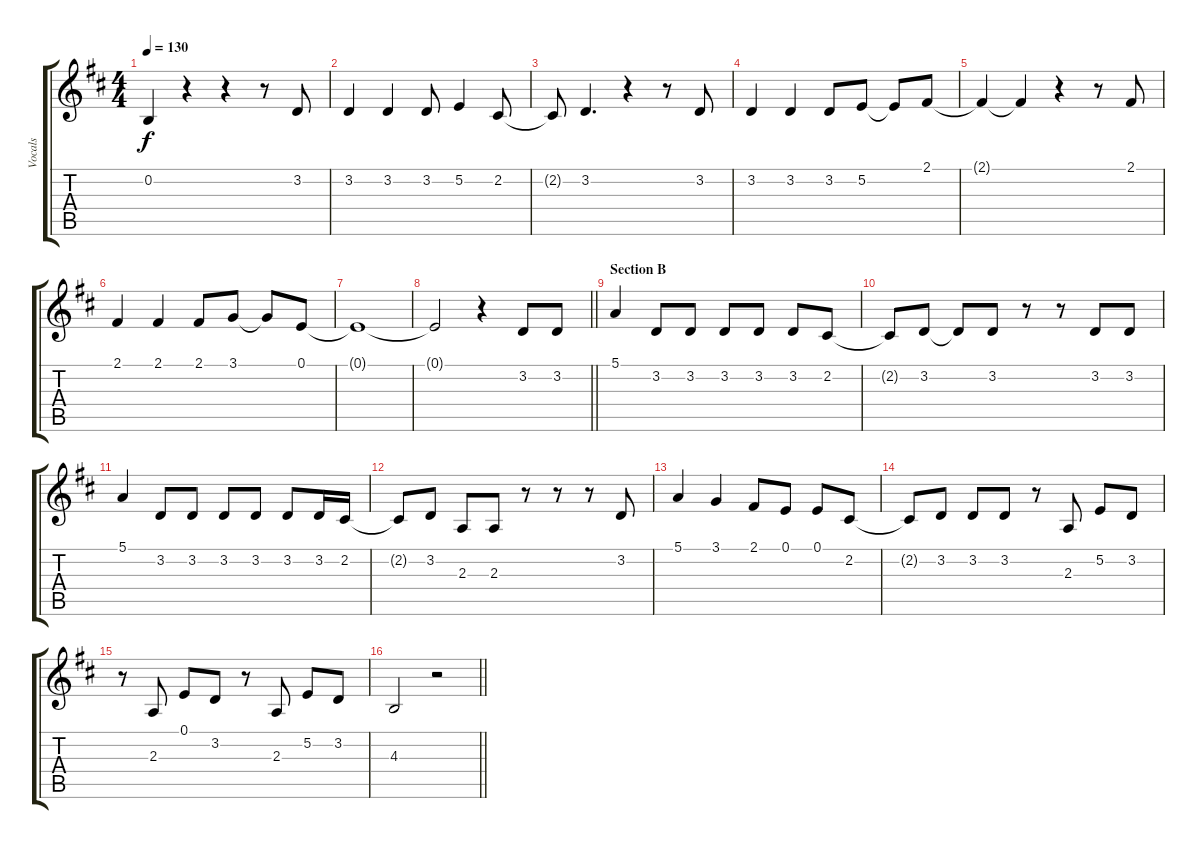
\track ("Vocals" "Vocals") {instrument altosax}
\staff {score tabs}
\tuning (E4 B3 G3 D3 A2 E2) {hide}
\ts (4 4)
\tempo 130
\clef g2
\ks d
0.2{t}.4{dy f} r.4 r.4 r.8 3.2.8 |
3.2.4 3.2.4 3.2.8 5.2.4 2.2.8 |
2.2{t}.8 3.2.4{d} r.4 r.8 3.2.8 |
3.2.4 3.2.4 3.2.8 5.2.8 5.2{t}.8 2.1.8 |
2.1{t}.4 2.1{t}.4 r.4 r.8 2.1.8 |
2.1.4 2.1.4 2.1.8 3.1.8 3.1{t}.8 0.1.8 |
0.1{t}.1 |
\barLineRight lightlight
0.1{t}.2 r.4 3.2.8 3.2.8 |
\section ("" "Section B")
5.1.4 3.2.8 3.2.8 3.2.8 3.2.8 3.2.8 2.2.8 |
2.2{t}.8 3.2.8 3.2{t}.8 3.2.8 r.8 r.8 3.2.8 3.2.8 |
5.1.4 3.2.8 3.2.8 3.2.8 3.2.8 3.2.8 3.2.16 2.2.16 |
2.2{t}.8 3.2.8 2.3.8 2.3.8 r.8 r.8 r.8 3.2.8 |
5.1.4 3.1.4 2.1.8 0.1.8 0.1.8 2.2.8 |
2.2{t}.8 3.2.8 3.2.8 3.2.8 r.8 2.3.8 5.2.8 3.2.8 |
r.8 2.3.8 0.1.8 3.2.8 r.8 2.3.8 5.2.8 3.2.8 |
\barLineRight lightlight
4.3.2 r.2
